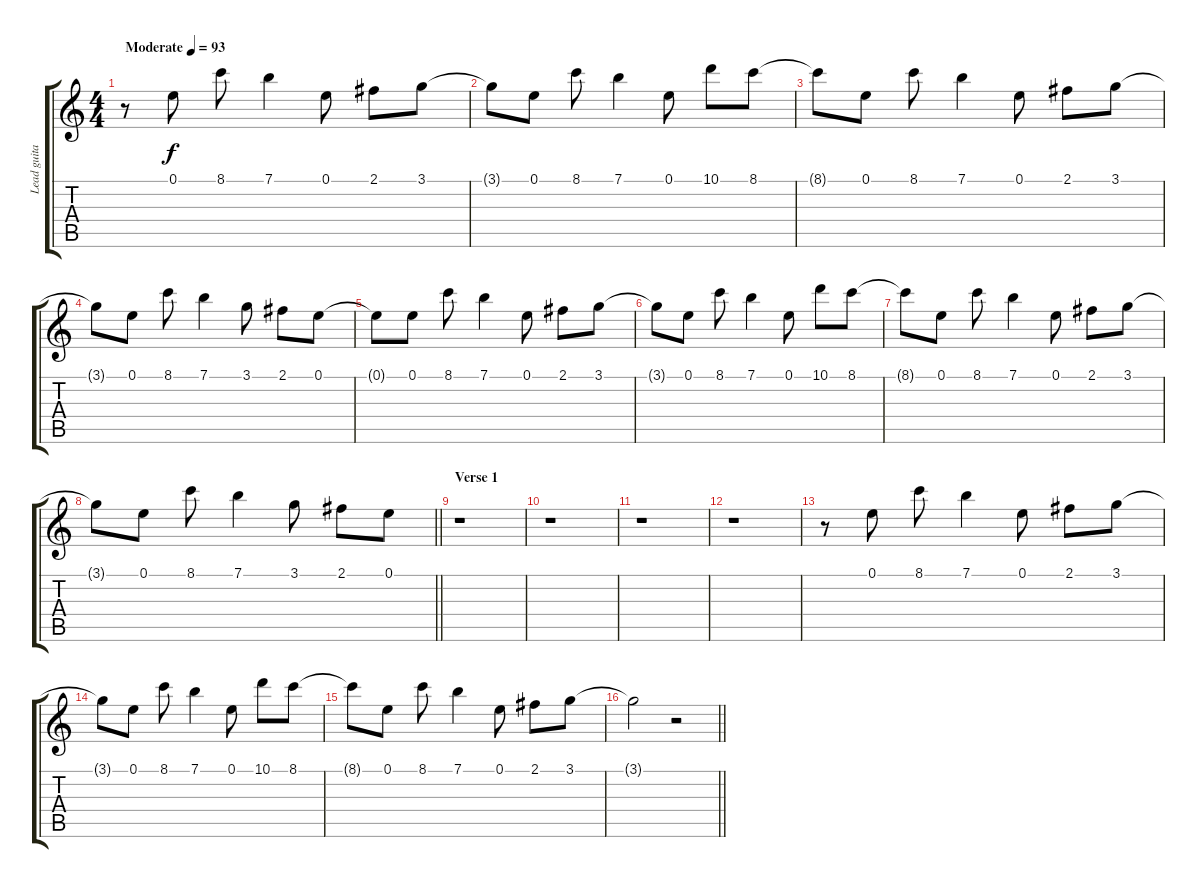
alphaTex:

\track ("Lead guitar" "Lead guita") {instrument overdrivenguitar}
\staff {score tabs}
\tuning (E4 B3 G3 D3 A2 E2) {hide}
\ts (4 4)
\tempo (93 "Moderate")
\clef g2
\ks c
r.8{dy f instrument overdrivenguitar} 0.1.8 8.1.8 7.1.4 0.1.8 2.1.8 3.1.8 |
3.1{t}.8 0.1.8 8.1.8 7.1.4 0.1.8 10.1.8 8.1.8 |
8.1{t}.8 0.1.8 8.1.8 7.1.4 0.1.8 2.1.8 3.1.8 |
3.1{t}.8 0.1.8 8.1.8 7.1.4 3.1.8 2.1.8 0.1.8 |
0.1{t}.8 0.1.8 8.1.8 7.1.4 0.1.8 2.1.8 3.1.8 |
3.1{t}.8 0.1.8 8.1.8 7.1.4 0.1.8 10.1.8 8.1.8 |
8.1{t}.8 0.1.8 8.1.8 7.1.4 0.1.8 2.1.8 3.1.8 |
\barLineRight lightlight
3.1{t}.8 0.1.8 8.1.8 7.1.4 3.1.8 2.1.8 0.1.8 |
\section ("" "Verse 1")
r.1 |
r.1 |
r.1 |
r.1 |
r.8 0.1.8 8.1.8 7.1.4 0.1.8 2.1.8 3.1.8 |
3.1{t}.8 0.1.8 8.1.8 7.1.4 0.1.8 10.1.8 8.1.8 |
8.1{t}.8 0.1.8 8.1.8 7.1.4 0.1.8 2.1.8 3.1.8 |
\barLineRight lightlight
3.1{t}.2 r.2
